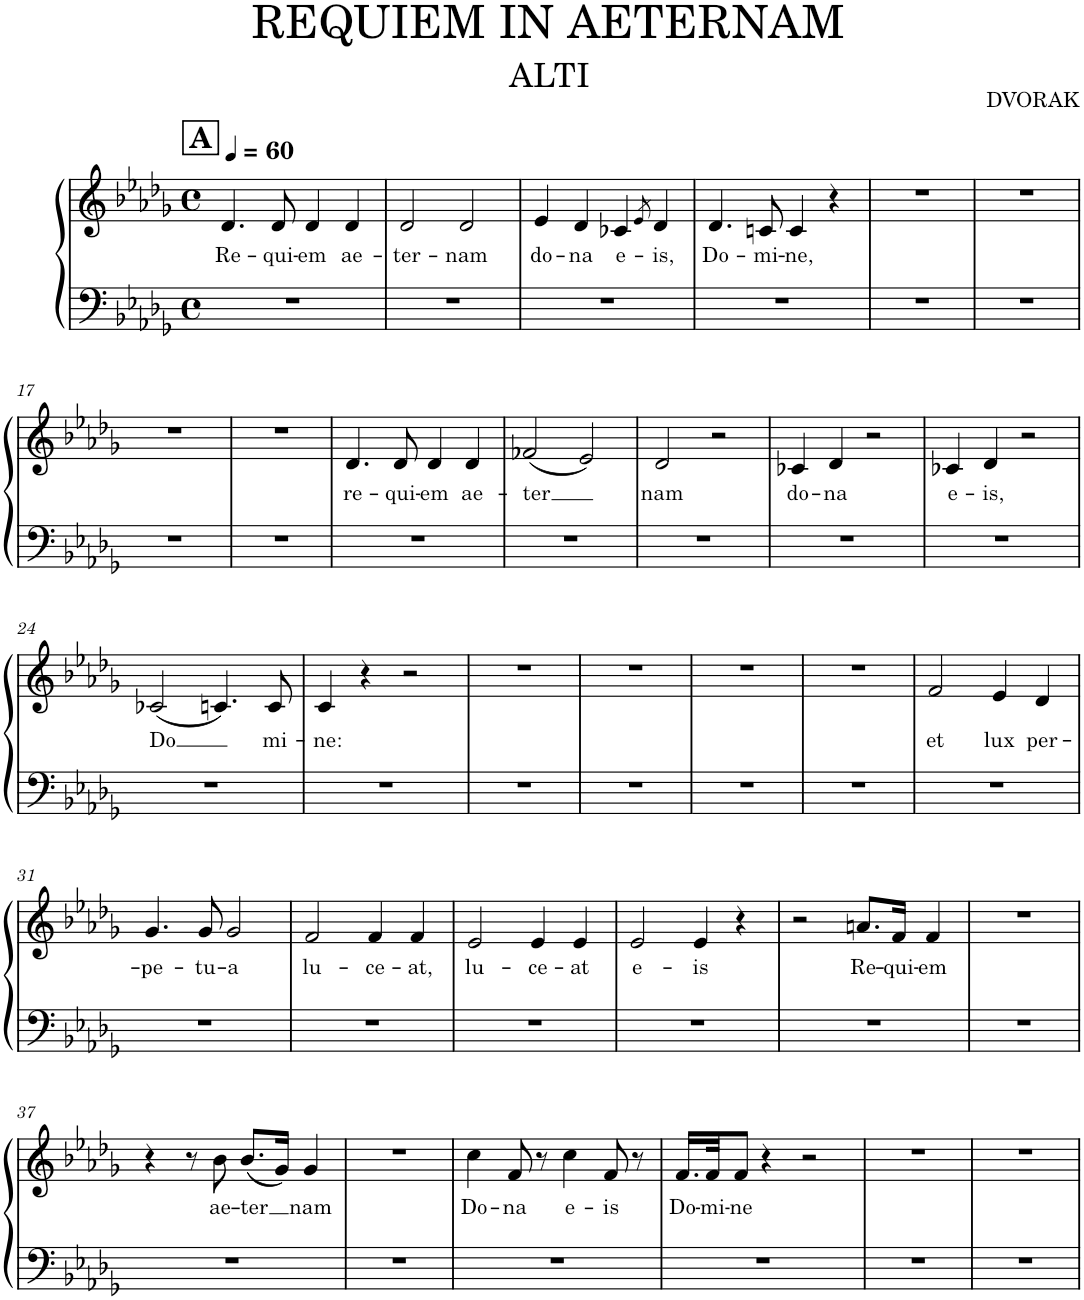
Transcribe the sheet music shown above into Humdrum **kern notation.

**kern	**kern	**text
*part1	*part1	*part1
*staff2	*staff1	*staff1
*I"Piano	*	*
*I'Pno.	*	*
*clefF4	*clefG2	*
*k[b-e-a-d-g-]	*k[b-e-a-d-g-]	*
*M4/4	*M4/4	*
*met(c)	*met(c)	*
*MM60	*MM60	*
!!LO:REH:place=s1:a:B:cj:fs=14:t=A
=11	=11	=11
!	!	!LO:LY:b
1r	4.d-/	Re-
!	!	!LO:LY:b
.	8d-/	-qui-
!	!	!LO:LY:b
.	4d-/	-em
!	!	!LO:LY:b
.	4d-/	ae-
=12	=12	=12
!	!	!LO:LY:b
1r	2d-/	-ter-
!	!	!LO:LY:b
.	2d-/	-nam
=13	=13	=13
!	!	!LO:LY:b
1r	4e-/	do-
!	!	!LO:LY:b
.	4d-/	-na
!	!	!LO:LY:b
.	4c-X/	e-
.	8qe-/	.
!	!	!LO:LY:b
.	4d-/	-is,
=14	=14	=14
!	!	!LO:LY:b
1r	4.d-/	Do-
!	!	!LO:LY:b
.	8cn/	-mi-
!	!	!LO:LY:b
.	4c/	-ne,
.	4r	.
=15	=15	=15
1r	1r	.
=16	=16	=16
1r	1r	.
!!LO:LB:g=z
=17	=17	=17
1r	1r	.
=18	=18	=18
1r	1r	.
=19	=19	=19
!	!	!LO:LY:b
1r	4.d-/	re-
!	!	!LO:LY:b
.	8d-/	-qui-
!	!	!LO:LY:b
.	4d-/	-em
!	!	!LO:LY:b
.	4d-/	ae-
=20	=20	=20
!	!	!LO:LY:b
1r	(2f-X/	-ter
.	2e-/)	.
=21	=21	=21
!	!	!LO:LY:b
1r	2d-/	nam
.	2r	.
=22	=22	=22
!	!	!LO:LY:b
1r	4c-X/	do-
!	!	!LO:LY:b
.	4d-/	-na
.	2r	.
=23	=23	=23
!	!	!LO:LY:b
1r	4c-X/	e-
!	!	!LO:LY:b
.	4d-/	-is,
.	2r	.
!!LO:LB:g=z
=24	=24	=24
!	!	!LO:LY:b
1r	(2c-X/	Do
.	4.cn/)	.
!	!	!LO:LY:b
.	8c/	mi-
=25	=25	=25
!	!	!LO:LY:b
1r	4c/	-ne:
.	4r	.
.	2r	.
=26	=26	=26
1r	1r	.
=27	=27	=27
1r	1r	.
=28	=28	=28
1r	1r	.
=29	=29	=29
1r	1r	.
=30	=30	=30
!	!	!LO:LY:b
1r	2f/	et
!	!	!LO:LY:b
.	4e-/	lux
!	!	!LO:LY:b
.	4d-/	per-
!!LO:LB:g=z
=31	=31	=31
!	!	!LO:LY:b
1r	4.g-/	-pe-
!	!	!LO:LY:b
.	8g-/	-tu-
!	!	!LO:LY:b
.	2g-/	-a
=32	=32	=32
!	!	!LO:LY:b
1r	2f/	lu-
!	!	!LO:LY:b
.	4f/	-ce-
!	!	!LO:LY:b
.	4f/	-at,
=33	=33	=33
!	!	!LO:LY:b
1r	2e-/	-lu-
!	!	!LO:LY:b
.	4e-/	-ce-
!	!	!LO:LY:b
.	4e-/	-at
=34	=34	=34
!	!	!LO:LY:b
1r	2e-/	e-
!	!	!LO:LY:b
.	4e-/	-is
.	4r	.
=35	=35	=35
1r	2r	.
!	!	!LO:LY:b
.	8.an/L	Re-
!	!	!LO:LY:b
.	16f/Jk	-qui-
!	!	!LO:LY:b
.	4f/	-em
=36	=36	=36
1r	1r	.
!!LO:LB:g=z
=37	=37	=37
1r	4r	.
.	8r	.
!	!	!LO:LY:b
.	8b-\	ae-
!	!	!LO:LY:b
.	(8.b-/L	-ter
.	16g-/Jk)	.
!	!	!LO:LY:b
.	4g-/	nam
=38	=38	=38
1r	1r	.
=39	=39	=39
!	!	!LO:LY:b
1r	4cc\	Do-
!	!	!LO:LY:b
.	8f/	-na
.	8r	.
!	!	!LO:LY:b
.	4cc\	e-
!	!	!LO:LY:b
.	8f/	-is
.	8r	.
=40	=40	=40
!	!	!LO:LY:b
1r	16.f/LL	Do-
!	!	!LO:LY:b
.	32f/JK	-mi-
!	!	!LO:LY:b
.	8f/J	-ne
.	4r	.
.	2r	.
=41	=41	=41
1r	1r	.
=42	=42	=42
1r	1r	.
=	=	=
*-	*-	*-
